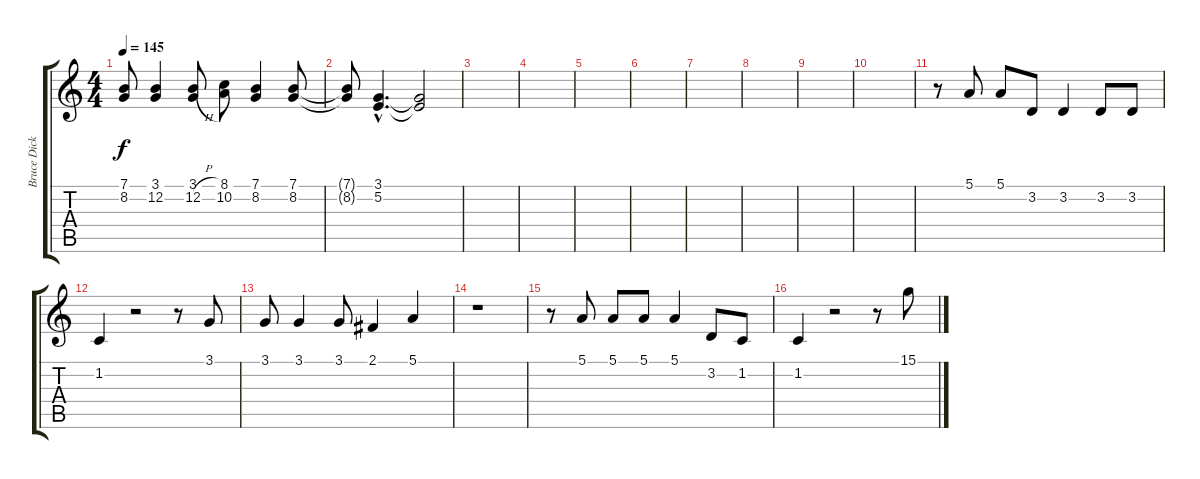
\track ("Bruce Dickinson" "Bruce Dick") {instrument violin}
\staff {score tabs}
\tuning (E4 B3 G3 D3 A2 E2) {hide}
\ts (4 4)
\tempo 145
\clef g2
\ks c
(7.1 8.2).8{dy f instrument violin} (3.1 12.2).4 (3.1{h} 12.2{h}).8 (8.1 10.2).8 (7.1 8.2).4 (7.1 8.2).8 |
(7.1{t} 8.2{t}).8 (3.1{hac} 5.2{hac}).4{d} (3.1{t} 5.2{t}).2 |
|
|
|
|
|
|
|
|
r.8 5.1.8 5.1.8 3.2.8 3.2.4 3.2.8 3.2.8 |
1.2.4 r.2 r.8 3.1.8 |
3.1.8 3.1.4 3.1.8 2.1.4 5.1.4 |
r.1 |
r.8 5.1.8 5.1.8 5.1.8 5.1.4 3.2.8 1.2.8 |
1.2.4 r.2 r.8 15.1.8
